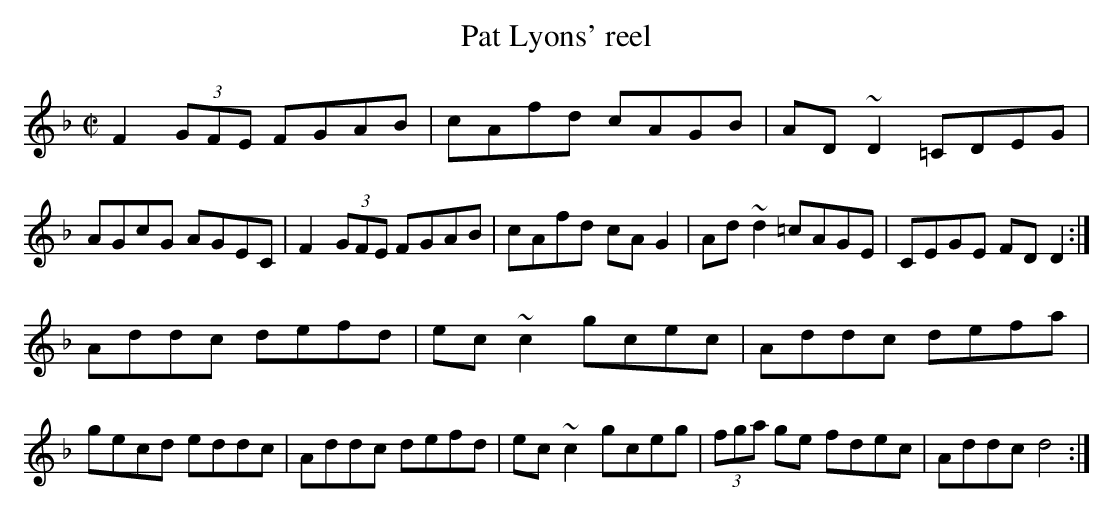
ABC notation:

X:1.2
T:Pat Lyons' reel
M:C|
K:Dm
F2(3GFE FGAB|cAfd cAGB|AD~D2 =CDEG|AGcG AGEC|             F2(3GFE FGAB|cAfd cAG2|Ad~d2 =cAGE|CEGE FDD2:|
Addc defd|ec~c2 gcec|Addc defa|gecd eddc|                 Addc defd|ec~c2 gceg|(3fga ge fdec|Addc d4:|
